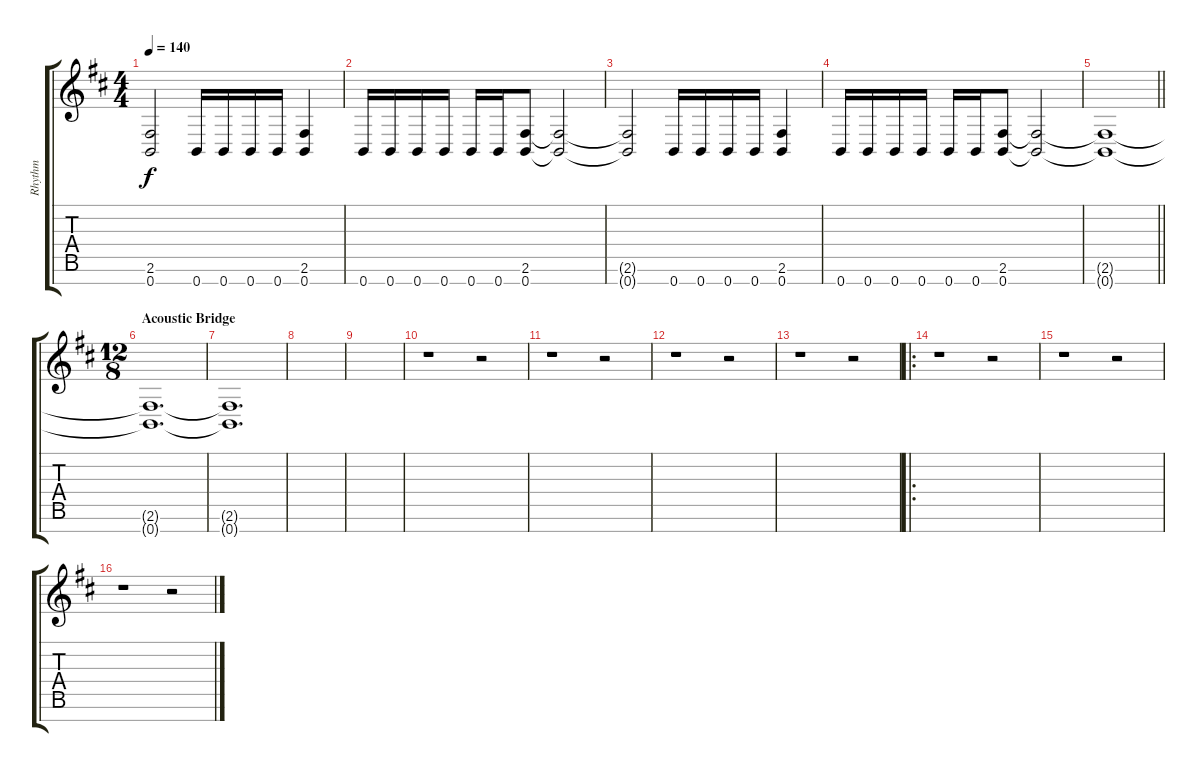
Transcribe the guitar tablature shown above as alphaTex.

\track ("Rhythm" "Rhythm") {instrument distortionguitar}
\staff {score tabs}
\tuning (E4 B3 G3 D3 A2 E2 B1) {hide}
\ts (4 4)
\tempo 140
\clef g2
\ks d
(2.6{t} 0.7{t}).2{dy f} 0.7.16 0.7.16 0.7.16 0.7.16 (2.6 0.7).4 |
0.7.16 0.7.16 0.7.16 0.7.16 0.7.16 0.7.16 (2.6 0.7).8 (2.6{t} 0.7{t}).2 |
(2.6{t} 0.7{t}).2 0.7.16 0.7.16 0.7.16 0.7.16 (2.6 0.7).4 |
0.7.16 0.7.16 0.7.16 0.7.16 0.7.16 0.7.16 (2.6 0.7).8 (2.6{t} 0.7{t}).2 |
\barLineRight lightlight
(2.6{t} 0.7{t}).1 |
\ts (12 8)
\section ("" "Acoustic Bridge")
(2.6{t} 0.7{t}).1{d} |
(2.6{t} 0.7{t}).1{d} |
|
|
r.1 r.2 |
r.1 r.2 |
r.1 r.2 |
r.1 r.2 |
\ro
r.1 r.2 |
r.1 r.2 |
r.1 r.2
